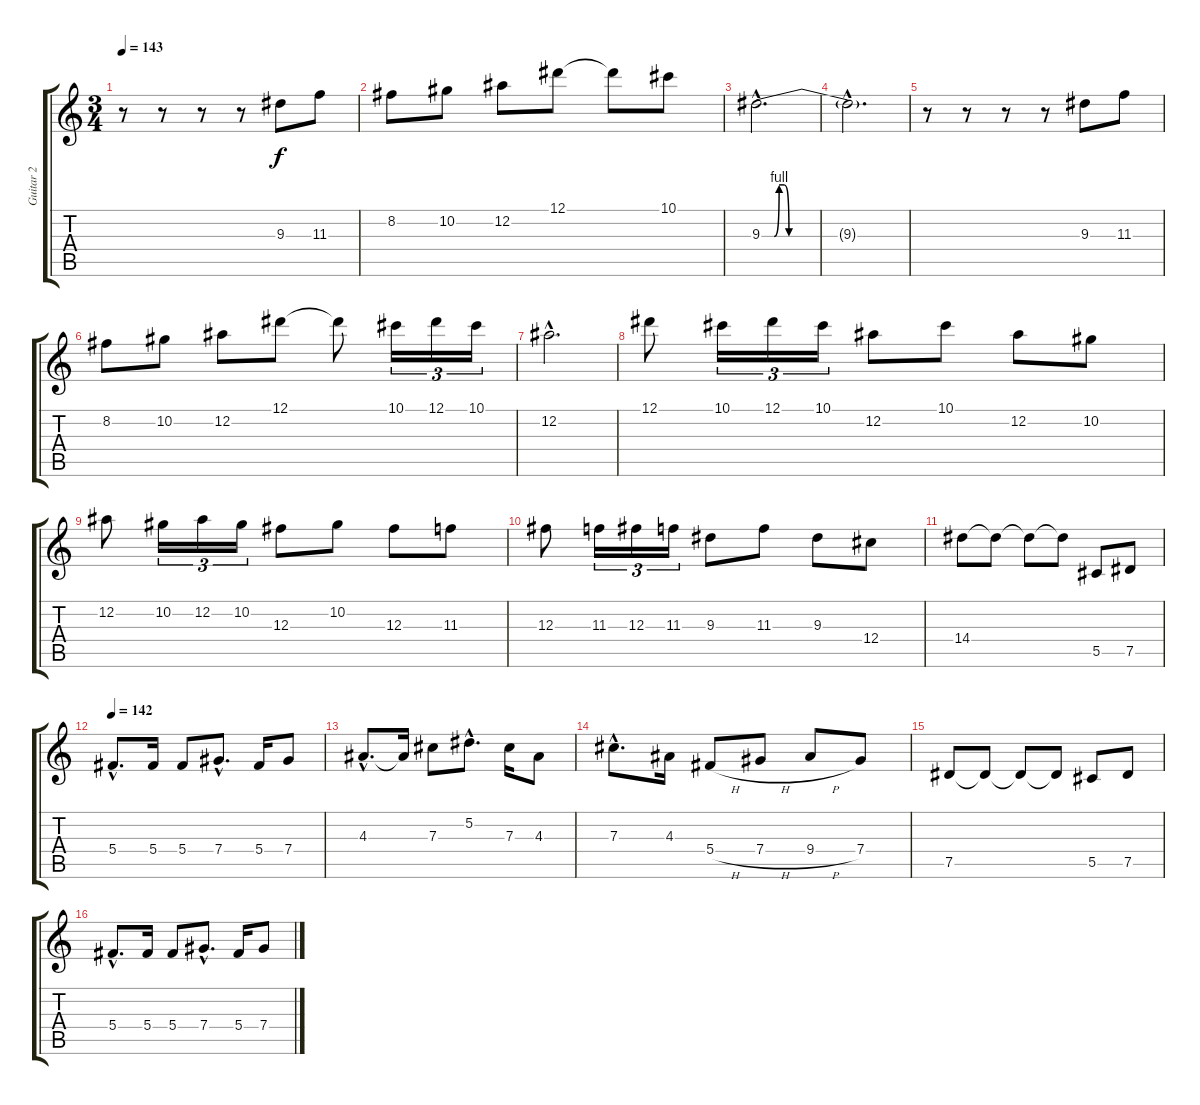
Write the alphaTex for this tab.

\track ("Guitar 2" "Guitar 2") {instrument overdrivenguitar}
\staff {score tabs}
\tuning (Eb4 Bb3 Gb3 Db3 Ab2 Eb2) {hide}
\ts (3 4)
\tempo 143
\clef g2
\ks c
r.8{dy f} r.8 r.8 r.8 9.3.8 11.3.8 |
8.2.8 10.2.8 12.2.8 12.1.8 12.1{t}.8 10.1.8 |
9.3{be (custom 0 0 5 0 7 4 9 4 11 0 13 0 35 0 60 0) hac}.2{d} |
9.3{hac t}.2{d} |
r.8 r.8 r.8 r.8 9.3.8 11.3.8 |
8.2.8 10.2.8 12.2.8 12.1.8 12.1{t}.8 10.1.16{tu (3 2)} 12.1.16{tu (3 2)} 10.1.16{tu (3 2)} |
12.2{hac}.2{d} |
12.1.8 10.1.16{tu (3 2)} 12.1.16{tu (3 2)} 10.1.16{tu (3 2)} 12.2.8 10.1.8 12.2.8 10.2.8 |
12.2.8 10.2.16{tu (3 2)} 12.2.16{tu (3 2)} 10.2.16{tu (3 2)} 12.3.8 10.2.8 12.3.8 11.3.8 |
12.3.8 11.3.16{tu (3 2)} 12.3.16{tu (3 2)} 11.3.16{tu (3 2)} 9.3.8 11.3.8 9.3.8 12.4.8 |
14.4.8 14.4{t}.8 14.4{t}.8 14.4{t}.8 5.5.8 7.5.8 |
\tempo 142
5.4{hac}.8{d} 5.4.16 5.4.8 7.4{hac}.8{d} 5.4.16 7.4.8 |
4.3{hac}.8{d} 4.3{t}.16 7.3.8 5.2{hac}.8{d} 7.3.16 4.3.8 |
7.3{hac}.8{d} 4.3.16 5.4{h}.8 7.4{h}.8 9.4{h}.8 7.4.8 |
7.5.8 7.5{t}.8 7.5{t}.8 7.5{t}.8 5.5.8 7.5.8 |
5.4{hac}.8{d} 5.4.16 5.4.8 7.4{hac}.8{d} 5.4.16 7.4.8
